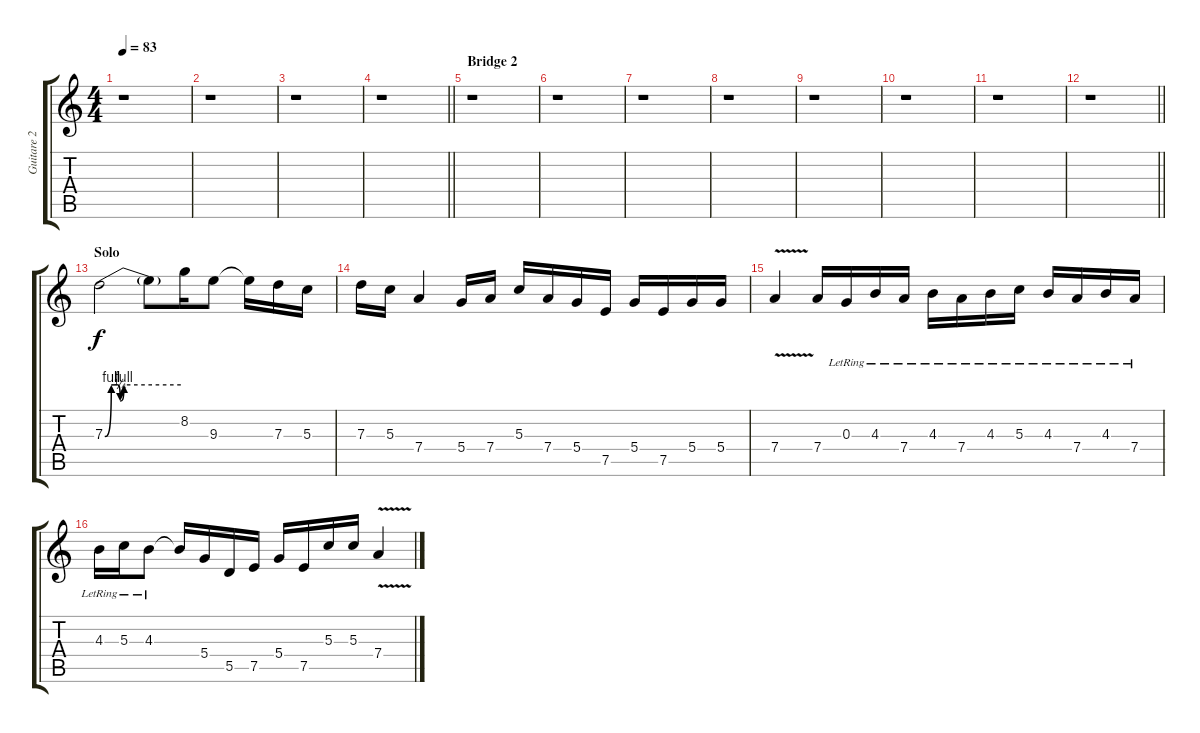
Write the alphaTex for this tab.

\track ("Guitare 2" "Guitare 2") {instrument overdrivenguitar}
\staff {score tabs}
\tuning (E4 B3 G3 D3 A2 E2) {hide}
\ts (4 4)
\tempo 83
\clef g2
\ks c
r.1{dy f} |
r.1 |
r.1 |
\barLineRight lightlight
r.1 |
\section ("" "Bridge 2")
r.1 |
r.1 |
r.1 |
r.1 |
r.1 |
r.1 |
r.1 |
\barLineRight lightlight
r.1 |
\section ("" "Solo")
7.3{be (custom 0 0 5 4 10 4 12 1 15 4 60 4)}.2 7.3{t}.8 8.2.16 9.3.8 9.3{t}.16 7.3.16 5.3.16 |
7.3.16 5.3.16 7.4.4 5.4.16 7.4.16 5.3.16 7.4.16 5.4.16 7.5.16 5.4.16 7.5.16 5.4.16 5.4.16 |
7.4{v}.4 7.4.16 0.3{lr}.16 4.3{lr}.16 7.4{lr}.16 4.3{lr}.16 7.4{lr}.16 4.3{lr}.16 5.3{lr}.16 4.3{lr}.16 7.4{lr}.16 4.3{lr}.16 7.4{lr}.16 |
4.3{lr}.16 5.3{lr}.16 4.3{lr}.8 4.3{t}.16 5.4.16 5.5.16 7.5.16 5.4.16 7.5.16 5.3.16 5.3.16 7.4{v}.4
